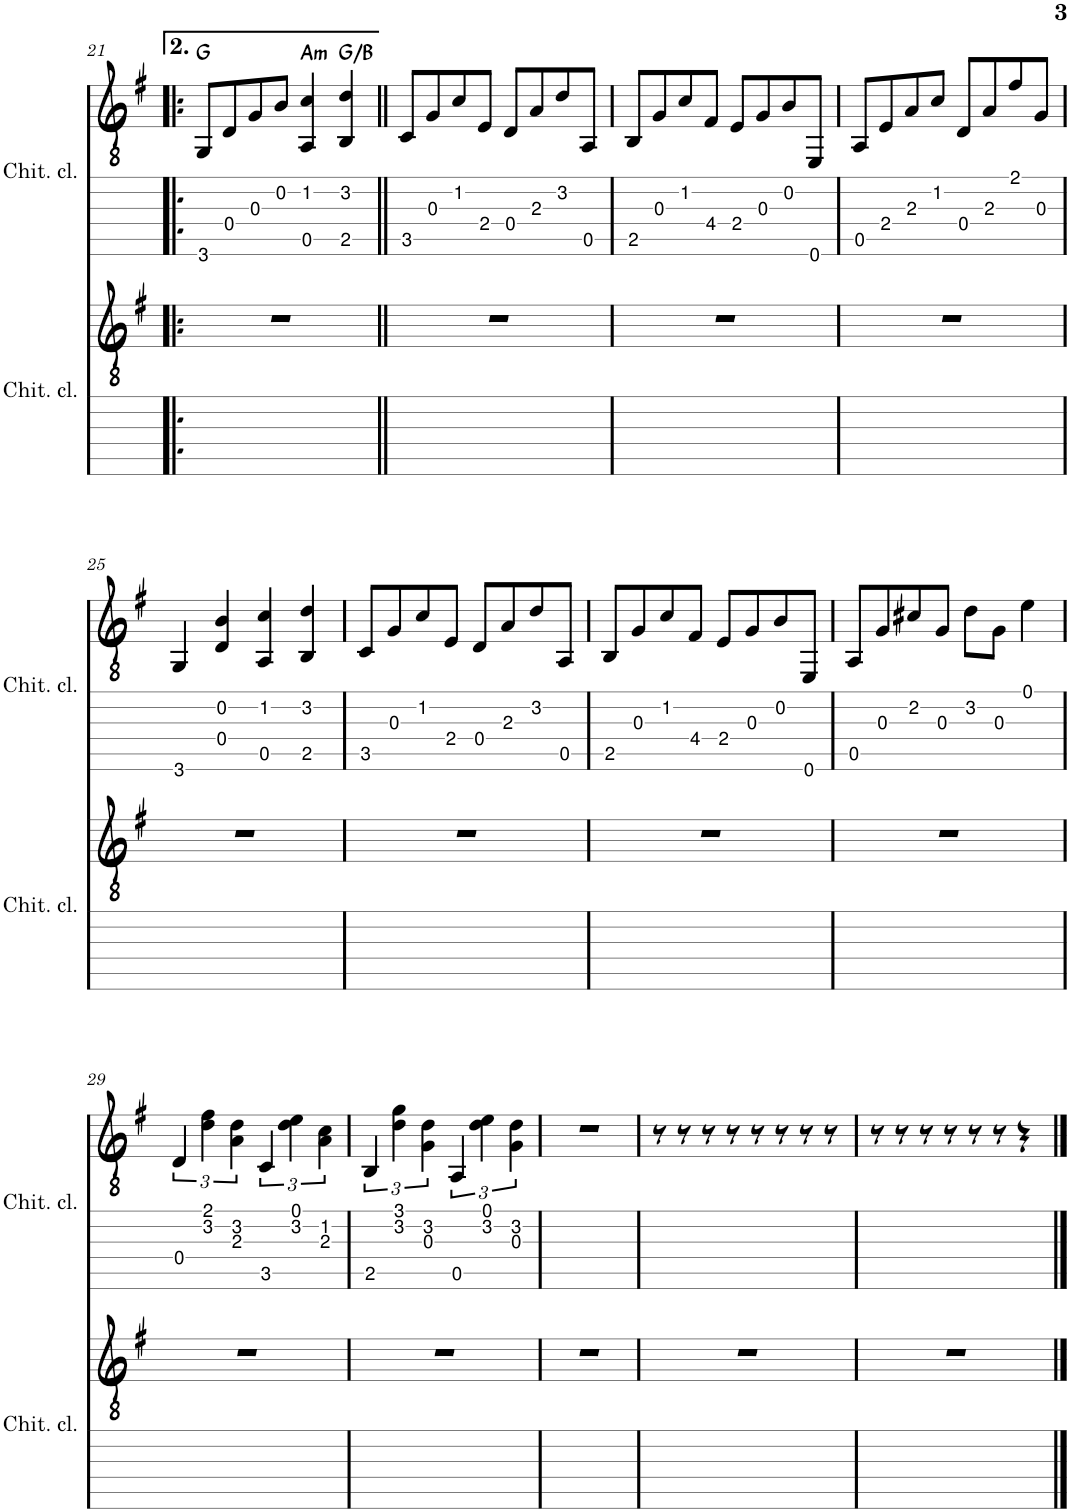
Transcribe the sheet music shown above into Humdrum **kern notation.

**kern	**kern	**kern	**kern	**harte
*part2	*part2	*part1	*part1	*part1
*staff4	*staff3	*staff2	*staff1	*
*I"Chitarra classica	*	*I"Chitarra acustica	*	*
*I'Chit. cl.	*	*	*	*
!!LO:PB:g=z
*	*clefGv2	*	*clefGv2	*
*k[f#]	*k[f#]	*k[f#]	*k[f#]	*
*M4/4	*M4/4	*M4/4	*M4/4	*
=21!|:	=21!|:	=21!|:	=21!|:	=21!|:
1r	1r	8GGL	8GG/L	G:maj
.	.	8DJ	8D/	.
.	.	8GL	8G/	.
.	.	8BJ	8B/J	.
!	!	!	!	!LO:H:kt=m
.	.	4AA 4c	4AA/ 4c/	A:min
.	.	4BB 4d	4BB/ 4d/	G:maj/3
=22||	=22||	=22||	=22||	=22||
1r	1r	8CL	8C/L	.
.	.	8GJ	8G/	.
.	.	8cL	8c/	.
.	.	8EJ	8E/J	.
.	.	8DL	8D/L	.
.	.	8AJ	8A/	.
.	.	8dL	8d/	.
.	.	8AAJ	8AA/J	.
=23	=23	=23	=23	=23
1r	1r	8BBL	8BB/L	.
.	.	8GJ	8G/	.
.	.	8cL	8c/	.
.	.	8F#J	8F#/J	.
.	.	8EL	8E/L	.
.	.	8GJ	8G/	.
.	.	8BL	8B/	.
.	.	8EEJ	8EE/J	.
=24	=24	=24	=24	=24
1r	1r	8AAL	8AA/L	.
.	.	8EJ	8E/	.
.	.	8AL	8A/	.
.	.	8cJ	8c/J	.
.	.	8DL	8D/L	.
.	.	8AJ	8A/	.
.	.	8f#L	8f#/	.
.	.	8GJ	8G/J	.
!!LO:LB:g=z
=25	=25	=25	=25	=25
1r	1r	4GG	4GG/	.
.	.	4D 4B	4D/ 4B/	.
.	.	4AA 4c	4AA/ 4c/	.
.	.	4BB 4d	4BB/ 4d/	.
=26	=26	=26	=26	=26
1r	1r	8CL	8C/L	.
.	.	8GJ	8G/	.
.	.	8cL	8c/	.
.	.	8EJ	8E/J	.
.	.	8DL	8D/L	.
.	.	8AJ	8A/	.
.	.	8dL	8d/	.
.	.	8AAJ	8AA/J	.
=27	=27	=27	=27	=27
1r	1r	8BBL	8BB/L	.
.	.	8GJ	8G/	.
.	.	8cL	8c/	.
.	.	8F#J	8F#/J	.
.	.	8EL	8E/L	.
.	.	8GJ	8G/	.
.	.	8BL	8B/	.
.	.	8EEJ	8EE/J	.
=28	=28	=28	=28	=28
1r	1r	8AAL	8AA/L	.
.	.	8GJ	8G/	.
.	.	8c#L	8c#X/	.
.	.	8GJ	8G/J	.
.	.	8dL	8d\L	.
.	.	8GJ	8G\J	.
.	.	4e	4e\	.
!!LO:LB:g=z
=29	=29	=29	=29	=29
*	*	*Xbrackettup	*	*
1r	1r	6D	6D/	.
.	.	6d 6f#	6d\ 6f#\	.
.	.	6A 6d	6A\ 6d\	.
.	.	6C	6C/	.
.	.	6d 6e	6d\ 6e\	.
.	.	6A 6c	6A\ 6c\	.
=30	=30	=30	=30	=30
1r	1r	6BB	6BB/	.
.	.	6d 6g	6d\ 6g\	.
.	.	6G 6d	6G\ 6d\	.
.	.	6AA	6AA/	.
.	.	6d 6e	6d\ 6e\	.
.	.	6G 6d	6G\ 6d\	.
=31	=31	=31	=31	=31
1r	1r	1r	1r	.
=32	=32	=32	=32	=32
1r	1r	8r	8r	.
.	.	8r	8r	.
.	.	8r	8r	.
.	.	8r	8r	.
.	.	8r	8r	.
.	.	8r	8r	.
.	.	8r	8r	.
.	.	8r	8r	.
=33	=33	=33	=33	=33
1r	1r	8r	8r	.
.	.	8r	8r	.
.	.	8r	8r	.
.	.	8r	8r	.
.	.	8r	8r	.
.	.	8r	8r	.
.	.	4r	4r	.
==	==	==	==	==
*-	*-	*-	*-	*-
